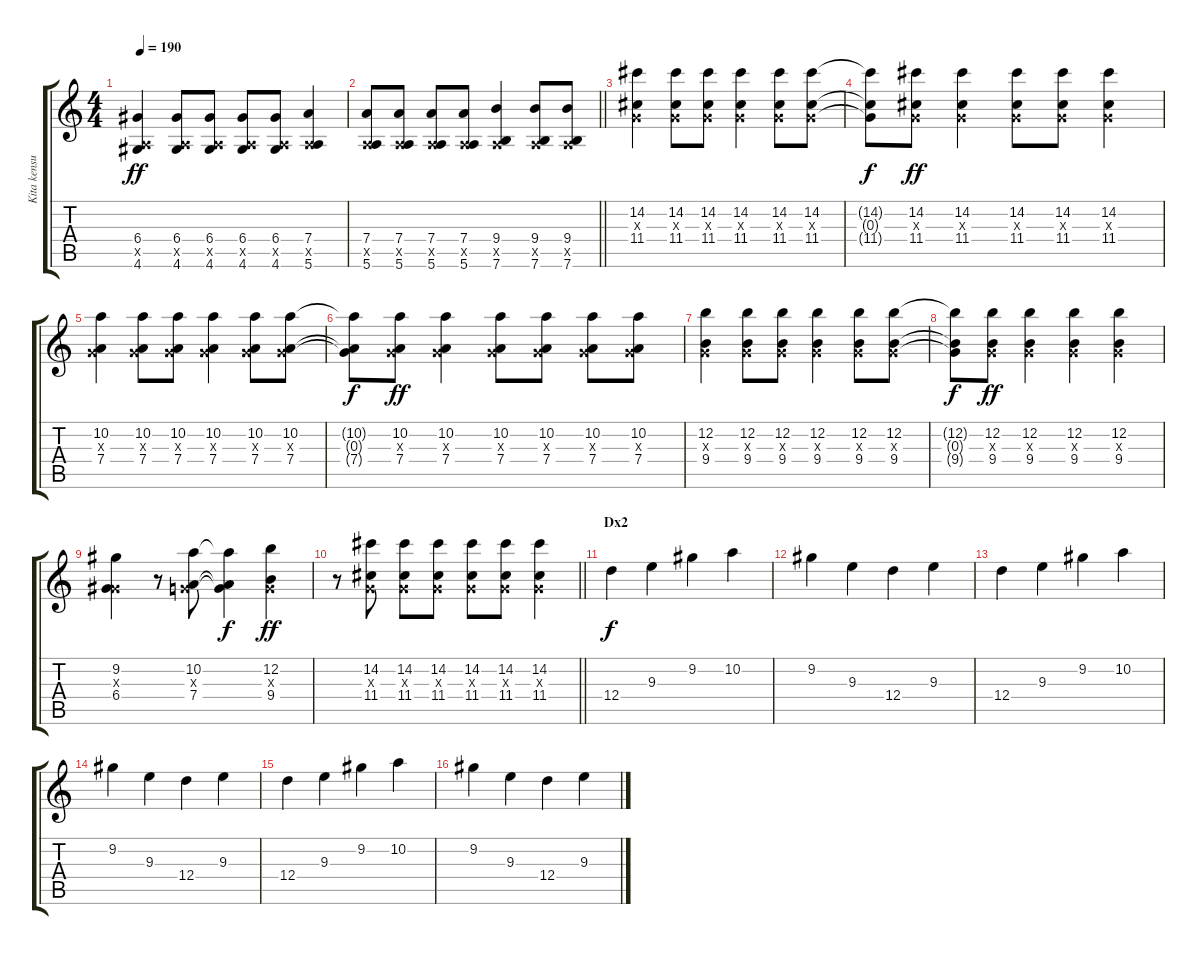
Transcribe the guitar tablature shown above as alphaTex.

\track ("Kita kensuke" "Kita kensu") {instrument distortionguitar}
\staff {score tabs}
\tuning (E4 B3 G3 D3 A2 E2) {hide}
\ts (4 4)
\tempo 190
\clef g2
\ks c
(6.4 0.5{x} 4.6).4{dy ff} (6.4 0.5{x} 4.6).8 (6.4 0.5{x} 4.6).8 (6.4 0.5{x} 4.6).8 (6.4 0.5{x} 4.6).8 (7.4 0.5{x} 5.6).4 |
\barLineRight lightlight
(7.4 0.5{x} 5.6).8 (7.4 0.5{x} 5.6).8 (7.4 0.5{x} 5.6).8 (7.4 0.5{x} 5.6).8 (9.4 0.5{x} 7.6).4 (9.4 0.5{x} 7.6).8 (9.4 0.5{x} 7.6).8 |
(14.2 0.3{x} 11.4).4 (14.2 0.3{x} 11.4).8 (14.2 0.3{x} 11.4).8 (14.2 0.3{x} 11.4).4 (14.2 0.3{x} 11.4).8 (14.2 0.3{x} 11.4).8 |
(14.2{t} 0.3{t} 11.4{t}).8{dy f} (14.2 0.3{x} 11.4).8{dy ff} (14.2 0.3{x} 11.4).4 (14.2 0.3{x} 11.4).8 (14.2 0.3{x} 11.4).8 (14.2 0.3{x} 11.4).4 |
(10.2 0.3{x} 7.4).4 (10.2 0.3{x} 7.4).8 (10.2 0.3{x} 7.4).8 (10.2 0.3{x} 7.4).4 (10.2 0.3{x} 7.4).8 (10.2 0.3{x} 7.4).8 |
(10.2{t} 0.3{t} 7.4{t}).8{dy f} (10.2 0.3{x} 7.4).8{dy ff} (10.2 0.3{x} 7.4).4 (10.2 0.3{x} 7.4).8 (10.2 0.3{x} 7.4).8 (10.2 0.3{x} 7.4).8 (10.2 0.3{x} 7.4).8 |
(12.2 0.3{x} 9.4).4 (12.2 0.3{x} 9.4).8 (12.2 0.3{x} 9.4).8 (12.2 0.3{x} 9.4).4 (12.2 0.3{x} 9.4).8 (12.2 0.3{x} 9.4).8 |
(12.2{t} 0.3{t} 9.4{t}).8{dy f} (12.2 0.3{x} 9.4).8{dy ff} (12.2 0.3{x} 9.4).4 (12.2 0.3{x} 9.4).4 (12.2 0.3{x} 9.4).4 |
(9.2 0.3{x} 6.4).4 r.8 (10.2 0.3{x} 7.4).8 (10.2{t} 0.3{t} 7.4{t}).4{dy f} (12.2 0.3{x} 9.4).4{dy ff} |
\barLineRight lightlight
r.8 (14.2 0.3{x} 11.4).8 (14.2 0.3{x} 11.4).8 (14.2 0.3{x} 11.4).8 (14.2 0.3{x} 11.4).8 (14.2 0.3{x} 11.4).8 (14.2 0.3{x} 11.4).4 |
\section ("" "Dx2")
12.4.4{dy f volume 13} 9.3.4 9.2.4 10.2.4 |
9.2.4 9.3.4 12.4.4 9.3.4 |
12.4.4 9.3.4 9.2.4 10.2.4 |
9.2.4 9.3.4 12.4.4 9.3.4 |
12.4.4 9.3.4 9.2.4 10.2.4 |
9.2.4 9.3.4 12.4.4 9.3.4
